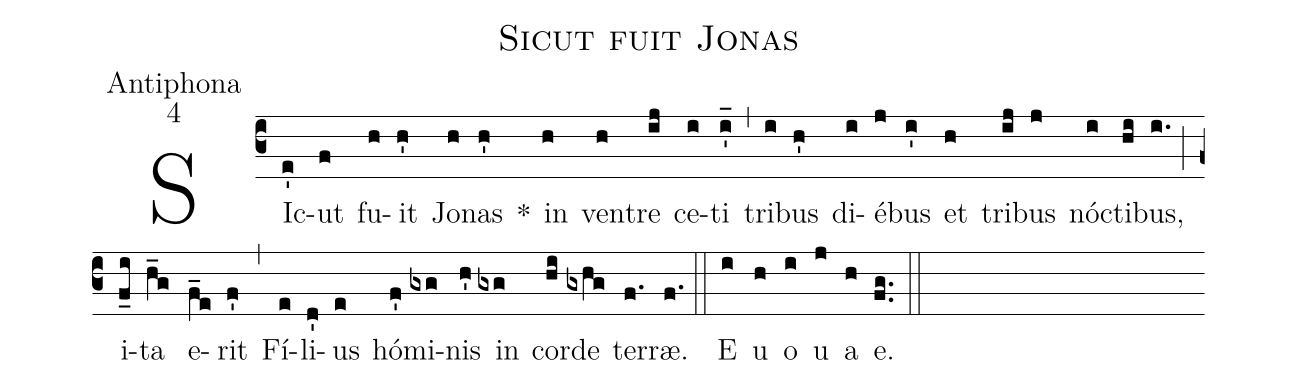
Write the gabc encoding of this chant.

name:Sicut fuit Jonas;
office-part:Antiphona;
mode:4;
%%
(c3) SIc(e')ut(f) fu(h)it(h') Jo(h)nas(h') *() in(h) ven(h)tre(ij) ce(i)ti(i'_) (,) tri(i)bus(h') di(i)é(j)bus(i') et(h) tri(ij)bus(j) nó(i)cti(hi)bus,(i.) (;) i(f_i)ta(h_g) e(f_e)rit(f') (,) Fí(e)li(d')us(e) hó(f')mi(gxg)nis(h') in(gxg) cor(hi)de(gxhg) ter(f.)ræ.(f.) (::) <eu> E(i) u(h) o(i) u(j) a(h) e.</eu>(fg..) (::)
